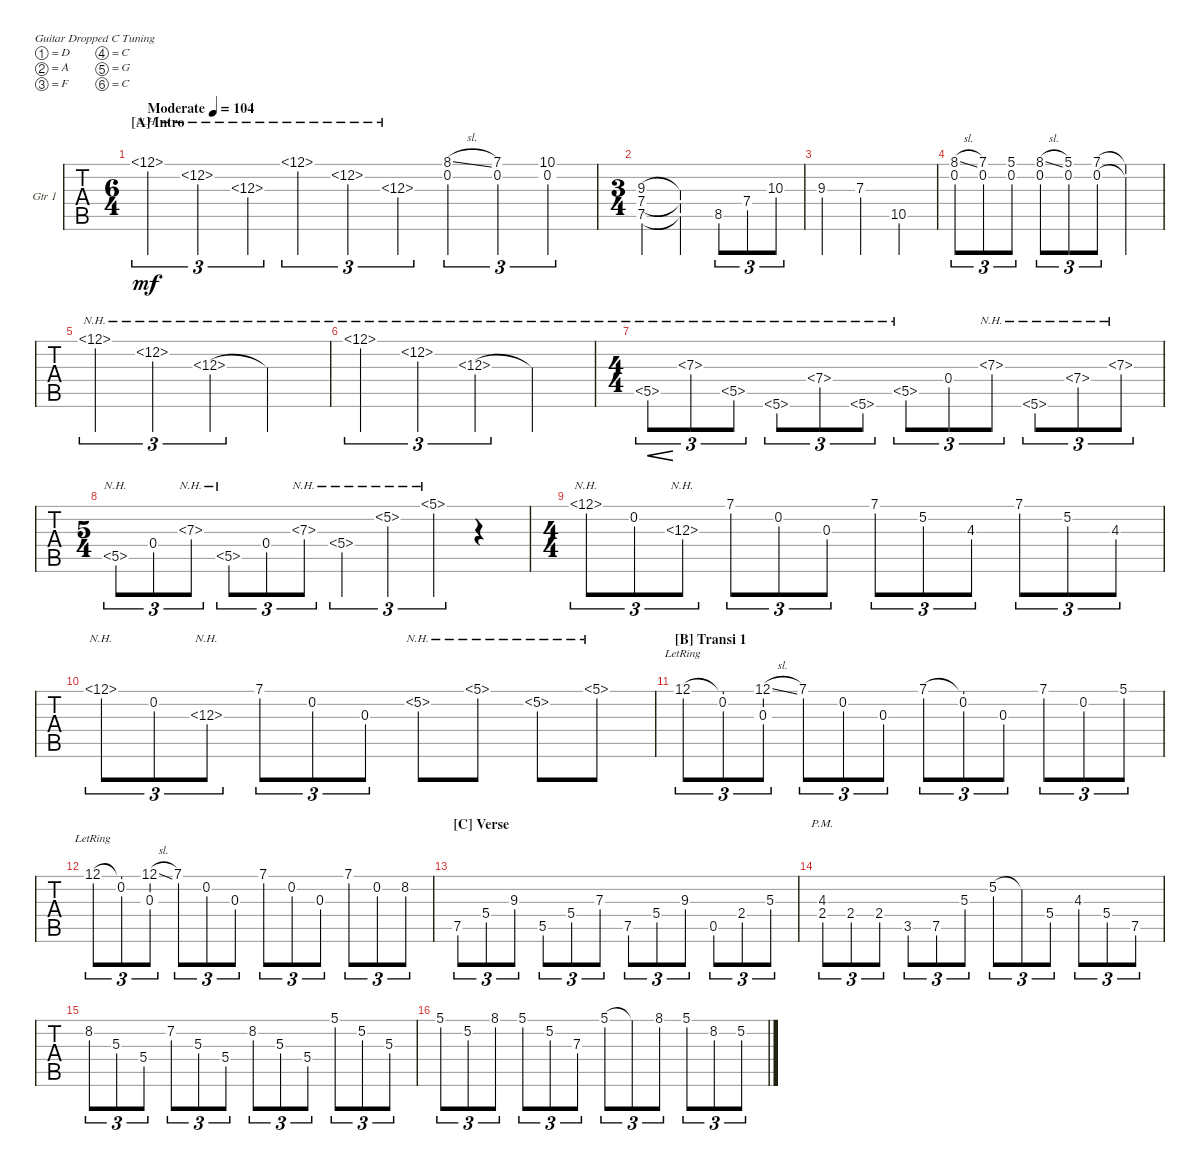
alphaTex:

\bracketExtendMode groupsimilarinstruments
\firstSystemTrackNameOrientation horizontal
\otherSystemsTrackNameOrientation horizontal
\track ("Gtr 1" "Gtr 1") {instrument acousticguitarsteel}
\staff {tabs}
\tuning (D4 A3 F3 C3 G2 C2)
\ts (6 4)
\section ("A" "Intro")
\tempo (104 "Moderate")
\clef g2
\ks c
12.1{nh}.4{tu (3 2) dy mf instrument acousticguitarsteel} 12.2{nh}.4{tu (3 2)} 12.3{nh}.4{tu (3 2)} 12.1{nh}.4{tu (3 2)} 12.2{nh}.4{tu (3 2)} 12.3{nh}.4{tu (3 2)} (8.1{sl} 0.2).4{tu (3 2)} (7.1 0.2).4{tu (3 2)} (10.1 0.2).4{tu (3 2)} |
\ts (3 4)
(7.4 9.3 7.5).4 (7.5{t} 7.4{t} 9.3{t}).4 8.5.8{tu (3 2)} 7.4.8{tu (3 2)} 10.3.8{tu (3 2)} |
9.3.4 7.3.4 10.5.4 |
(8.1{sl} 0.2).8{tu (3 2)} (7.1 0.2).8{tu (3 2)} (5.1 0.2).8{tu (3 2)} (8.1{sl} 0.2).8{tu (3 2)} (5.1 0.2).8{tu (3 2)} (7.1 0.2).8{tu (3 2)} (7.1{t} 0.2{t}).4 |
12.1{nh}.4{tu (3 2)} 12.2{nh}.4{tu (3 2)} 12.3{nh}.4{tu (3 2)} 12.3{nh t}.4 |
12.1{nh}.4{tu (3 2)} 12.2{nh}.4{tu (3 2)} 12.3{nh}.4{tu (3 2)} 12.3{nh t}.4 |
\ts (4 4)
\scale
0.359761 5.5{nh}.8{tu (3 2) cre} 7.3{nh}.8{tu (3 2)} 5.5{nh}.8{tu (3 2)} 5.6{nh}.8{tu (3 2)} 7.4{nh}.8{tu (3 2)} 5.6{nh}.8{tu (3 2)} 5.5{nh}.8{tu (3 2)} 0.4.8{tu (3 2)} 7.3{nh}.8{tu (3 2)} 5.6{nh}.8{tu (3 2)} 7.4{nh}.8{tu (3 2)} 7.3{nh}.8{tu (3 2)} |
\ts (5 4)
\scale
0.335383 5.5{nh}.8{tu (3 2)} 0.4.8{tu (3 2)} 7.3{nh}.8{tu (3 2)} 5.5{nh}.8{tu (3 2)} 0.4.8{tu (3 2)} 7.3{nh}.8{tu (3 2)} 5.4{nh}.4{tu (3 2)} 5.2{nh}.4{tu (3 2)} 5.1{nh}.4{tu (3 2)} r.4 |
\ts (4 4)
\scale
0.305021 12.1{nh}.8{tu (3 2)} 0.2.8{tu (3 2)} 12.3{nh}.8{tu (3 2)} 7.1.8{tu (3 2)} 0.2.8{tu (3 2)} 0.3.8{tu (3 2)} 7.1.8{tu (3 2)} 5.2.8{tu (3 2)} 4.3.8{tu (3 2)} 7.1.8{tu (3 2)} 5.2.8{tu (3 2)} 4.3.8{tu (3 2)} |
12.1{nh}.8{tu (3 2)} 0.2.8{tu (3 2)} 12.3{nh}.8{tu (3 2)} 7.1.8{tu (3 2)} 0.2.8{tu (3 2)} 0.3.8{tu (3 2)} 5.2{nh}.8 5.1{nh}.8 5.2{nh}.8 5.1{nh}.8 |
\section ("B" "Transi 1")
12.1{lr}.8{tu (3 2)} (0.2 12.1{t}).8{tu (3 2)} (0.3 12.1{sl}).8{tu (3 2)} 7.1.8{tu (3 2)} 0.2.8{tu (3 2)} 0.3.8{tu (3 2)} 7.1.8{tu (3 2)} (0.2 7.1{t}).8{tu (3 2)} 0.3.8{tu (3 2)} 7.1.8{tu (3 2)} 0.2.8{tu (3 2)} 5.1.8{tu (3 2)} |
12.1{lr}.8{tu (3 2)} (0.2 12.1{t}).8{tu (3 2)} (0.3 12.1{sl}).8{tu (3 2)} 7.1.8{tu (3 2)} 0.2.8{tu (3 2)} 0.3.8{tu (3 2)} 7.1.8{tu (3 2)} 0.2.8{tu (3 2)} 0.3.8{tu (3 2)} 7.1.8{tu (3 2)} 0.2.8{tu (3 2)} 8.2.8{tu (3 2)} |
\section ("C" "Verse")
7.5.8{tu (3 2)} 5.4.8{tu (3 2)} 9.3.8{tu (3 2)} 5.5.8{tu (3 2)} 5.4.8{tu (3 2)} 7.3.8{tu (3 2)} 7.5.8{tu (3 2)} 5.4.8{tu (3 2)} 9.3.8{tu (3 2)} 0.5.8{tu (3 2)} 2.4.8{tu (3 2)} 5.3.8{tu (3 2)} |
(2.4{pm} 4.3).8{tu (3 2)} 2.4.8{tu (3 2)} 2.4.8{tu (3 2)} 3.5.8{tu (3 2)} 7.5.8{tu (3 2)} 5.3.8{tu (3 2)} 5.2.8{tu (3 2)} 5.2{t}.8{tu (3 2)} 5.4.8{tu (3 2)} 4.3.8{tu (3 2)} 5.4.8{tu (3 2)} 7.5.8{tu (3 2)} |
8.2.8{tu (3 2)} 5.3.8{tu (3 2)} 5.4.8{tu (3 2)} 7.2.8{tu (3 2)} 5.3.8{tu (3 2)} 5.4.8{tu (3 2)} 8.2.8{tu (3 2)} 5.3.8{tu (3 2)} 5.4.8{tu (3 2)} 5.1.8{tu (3 2)} 5.2.8{tu (3 2)} 5.3.8{tu (3 2)} |
5.1.8{tu (3 2)} 5.2.8{tu (3 2)} 8.1.8{tu (3 2)} 5.1.8{tu (3 2)} 5.2.8{tu (3 2)} 7.3.8{tu (3 2)} 5.1.8{tu (3 2)} 5.1{t}.8{tu (3 2)} 8.1.8{tu (3 2)} 5.1.8{tu (3 2)} 8.2.8{tu (3 2)} 5.2.8{tu (3 2)}
